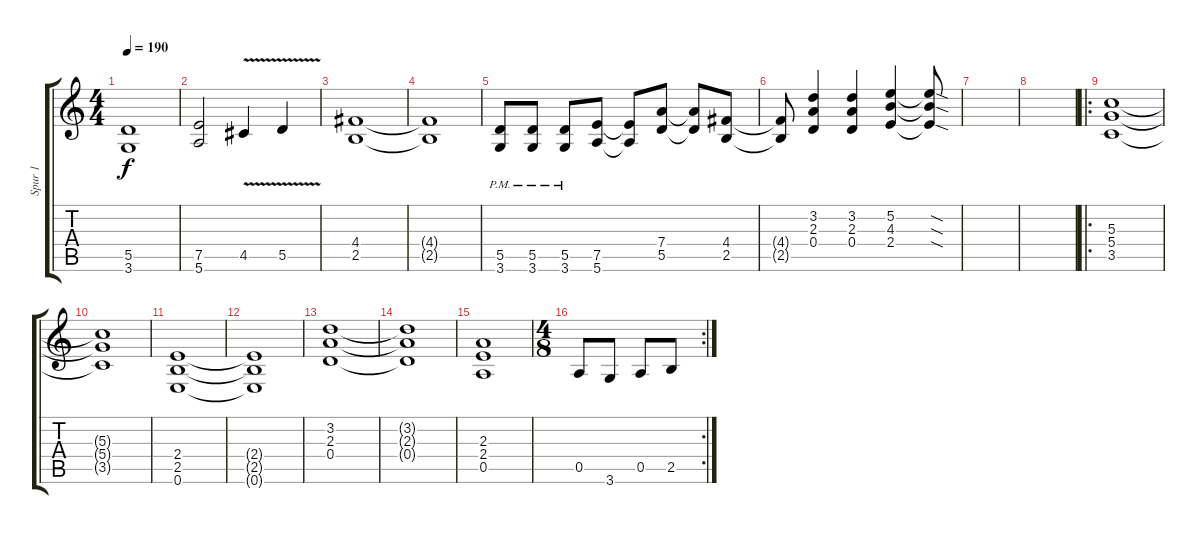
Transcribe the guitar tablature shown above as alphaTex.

\track ("Spur 1" "Spur 1") {instrument distortionguitar}
\staff {score tabs}
\tuning (E4 B3 G3 D3 A2 E2) {hide}
\ts (4 4)
\tempo 190
\clef g2
\ks c
(5.5 3.6).1{dy f} |
(7.5 5.6).2 4.5{v}.4 5.5{v}.4 |
(4.4 2.5).1 |
(4.4{t} 2.5{t}).1 |
(5.5{pm} 3.6{pm}).8 (5.5{pm} 3.6{pm}).8 (5.5{pm} 3.6{pm}).8 (7.5 5.6).8 (7.5{t} 5.6{t}).8 (7.4 5.5).8 (7.4{t} 5.5{t}).8 (4.4 2.5).8 |
(4.4{t} 2.5{t}).8 (3.2 2.3 0.4).4 (3.2 2.3 0.4).4 (5.2 4.3 2.4).4 (5.2{sod t} 4.3{sod t} 2.4{sod t}).8 |
|
|
\ro
(5.3 5.4 3.5).1 |
(5.3{t} 5.4{t} 3.5{t}).1 |
(2.4 2.5 0.6).1 |
(2.4{t} 2.5{t} 0.6{t}).1 |
(3.2 2.3 0.4).1 |
(3.2{t} 2.3{t} 0.4{t}).1 |
(2.3 2.4 0.5).1 |
\rc 2
\ts (4 8)
0.5.8 3.6.8 0.5.8 2.5.8
